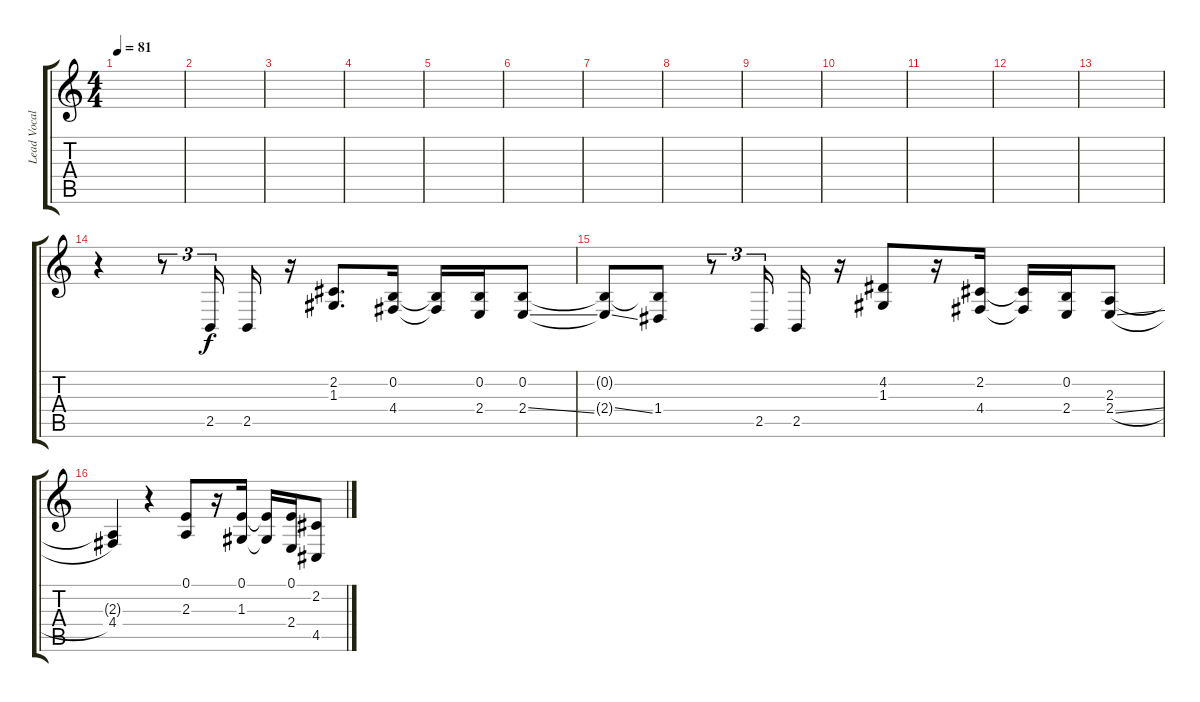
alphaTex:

\track ("Lead Vocals" "Lead Vocal") {instrument voiceoohs}
\staff {score tabs}
\tuning (E4 B3 G3 D3 A2 E2) {hide}
\ts (4 4)
\tempo 81
\clef g2
\ks c
|
|
|
|
|
|
|
|
|
|
|
|
|
r.4 r.8{tu (3 2)} 2.5.16{tu (3 2)} 2.5.16 r.16 (2.2 1.3).8{d} (0.2 4.4).16 (0.2{t} 4.4{t}).16 (0.2 2.4).16 (0.2 2.4{ss}).8 |
(0.2{t} 2.4{ss t}).8 (0.2{t} 1.4).8 r.8{tu (3 2)} 2.5.16{tu (3 2)} 2.5.16 r.16 (4.2 1.3).8 r.16 (2.2 4.4).16 (2.2{t} 4.4{t}).16 (0.2 2.4).16 (2.3 2.4{sl}).8 |
(2.3{t} 4.4).4 r.4 (0.1 2.3).8 r.16 (0.1 1.3).16 (0.1{t} 1.3{t}).16 (0.1 2.4).16 (2.2 4.5).8
